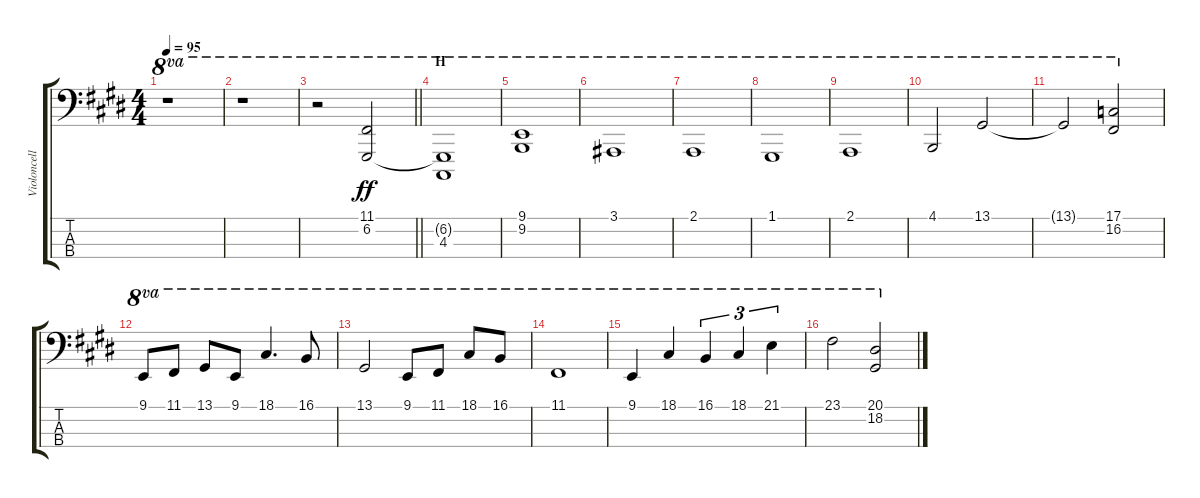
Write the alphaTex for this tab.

\track ("Violoncello" "Violoncell") {instrument stringensemble1}
\staff {score tabs}
\tuning (G2 D2 A1 E1) {hide}
\ts (4 4)
\tempo 95
\clef f4
\ks e
r.1{ot 8va dy ff} |
r.1{ot 8va} |
\barLineRight lightlight
r.2{ot 8va} (11.1 6.2).2{ot 8va} |
\section ("" "H")
(6.2{t} 4.3).1{ot 8va} |
(9.1 9.2).1{ot 8va} |
3.1.1{ot 8va} |
2.1.1{ot 8va} |
1.1.1{ot 8va} |
2.1.1{ot 8va} |
4.1.2{ot 8va} 13.1.2{ot 8va} |
13.1{t}.2{ot 8va} (17.1 16.2).2{ot 8va} |
9.1.8{ot 8va} 11.1.8{ot 8va} 13.1.8{ot 8va} 9.1.8{ot 8va} 18.1.4{d ot 8va} 16.1.8{ot 8va} |
13.1.2{ot 8va} 9.1.8{ot 8va} 11.1.8{ot 8va} 18.1.8{ot 8va} 16.1.8{ot 8va} |
11.1.1{ot 8va} |
9.1.4{ot 8va} 18.1.4{ot 8va} 16.1.4{tu (3 2) ot 8va} 18.1.4{tu (3 2) ot 8va} 21.1.4{tu (3 2) ot 8va} |
23.1.2{ot 8va} (20.1 18.2).2{ot 8va}
